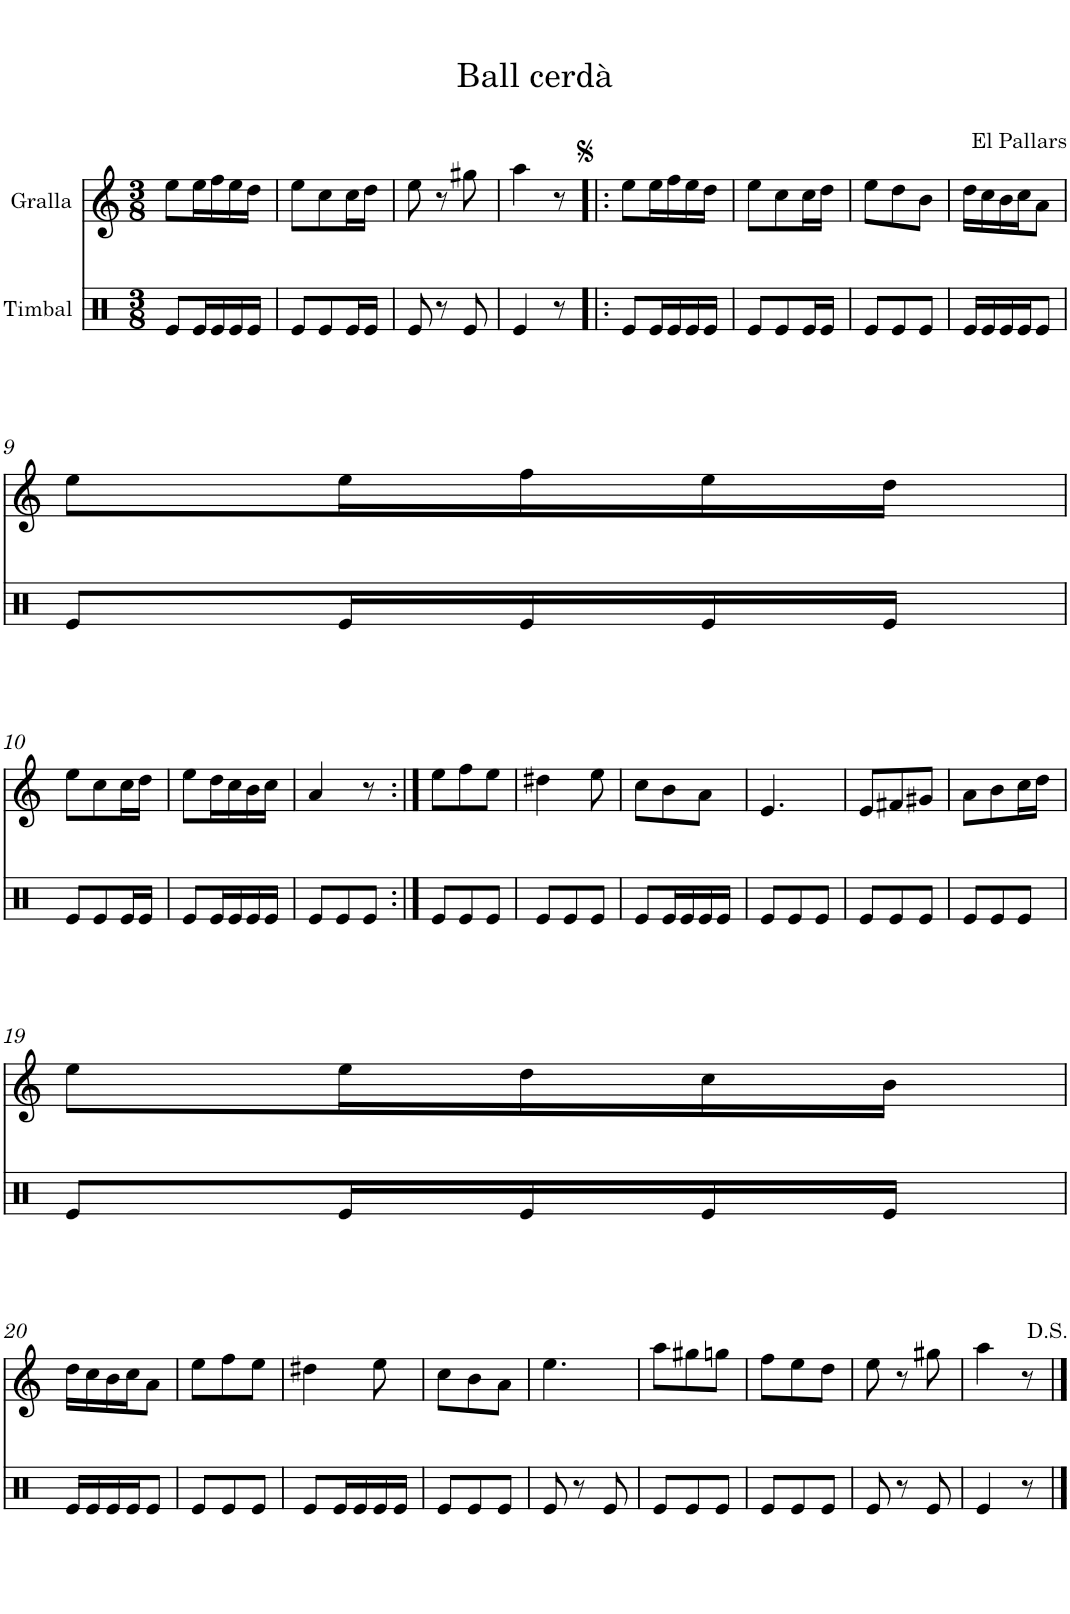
**kern	**kern
*part2	*part1
*staff2	*staff1
*I"Timbal	*I"Gralla
*clefX	*clefG2
*k[]	*k[]
*M3/8	*M3/8
=1	=1
8e/L	8ee\L
16e/L	16ee\L
16e/	16ff\
16e/	16ee\
16e/JJ	16dd\JJ
=2	=2
8e/L	8ee\L
8e/	8cc\
16e/L	16cc\L
16e/JJ	16dd\JJ
=3	=3
8e/	8ee\
8r	8r
8e/	8gg#X\
=4	=4
4e/	4aa\
8r	8r
=5!|:	=5!|:
8e/L	8ee\L
16e/L	16ee\L
16e/	16ff\
16e/	16ee\
16e/JJ	16dd\JJ
=6	=6
8e/L	8ee\L
8e/	8cc\
16e/L	16cc\L
16e/JJ	16dd\JJ
=7	=7
8e/L	8ee\L
8e/	8dd\
8e/J	8b\J
=8	=8
16e/LL	16dd\LL
16e/	16cc\
16e/	16b\
16e/J	16cc\J
8e/J	8a\J
!!LO:LB:g=z
=9	=9
8e/L	8ee\L
16e/L	16ee\L
16e/	16ff\
16e/	16ee\
16e/JJ	16dd\JJ
!!LO:LB:g=z
=10	=10
8e/L	8ee\L
8e/	8cc\
16e/L	16cc\L
16e/JJ	16dd\JJ
=11	=11
8e/L	8ee\L
16e/L	16dd\L
16e/	16cc\
16e/	16b\
16e/JJ	16cc\JJ
=12	=12
8e/L	4a/
8e/	.
8e/J	8r
=13:|!	=13:|!
8e/L	8ee\L
8e/	8ff\
8e/J	8ee\J
=14	=14
8e/L	4dd#X\
8e/	.
8e/J	8ee\
=15	=15
8e/L	8cc\L
16e/L	8b\
16e/	.
16e/	8a\J
16e/JJ	.
=16	=16
8e/L	4.e/
8e/	.
8e/J	.
=17	=17
8e/L	8e/L
8e/	8f#X/
8e/J	8g#X/J
=18	=18
8e/L	8a\L
8e/	8b\
8e/J	16cc\L
.	16dd\JJ
!!LO:LB:g=z
=19	=19
8e/L	8ee\L
16e/L	16ee\L
16e/	16dd\
16e/	16cc\
16e/JJ	16b\JJ
!!LO:LB:g=z
=20	=20
16e/LL	16dd\LL
16e/	16cc\
16e/	16b\
16e/J	16cc\J
8e/J	8a\J
=21	=21
8e/L	8ee\L
8e/	8ff\
8e/J	8ee\J
=22	=22
8e/L	4dd#X\
16e/L	.
16e/	.
16e/	8ee\
16e/JJ	.
=23	=23
8e/L	8cc\L
8e/	8b\
8e/J	8a\J
=24	=24
8e/	4.ee\
8r	.
8e/	.
=25	=25
8e/L	8aa\L
8e/	8gg#X\
8e/J	8ggn\J
=26	=26
8e/L	8ff\L
8e/	8ee\
8e/J	8dd\J
=27	=27
8e/	8ee\
8r	8r
8e/	8gg#X\
=28	=28
4e/	4aa\
8r	8r
==	==
*-	*-
